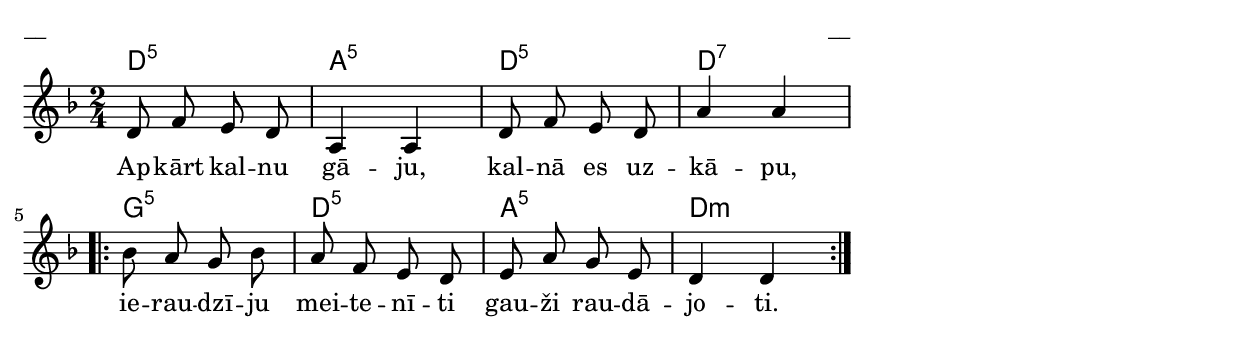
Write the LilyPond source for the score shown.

\version "2.13.16" 
%\header {
% title = "Apkārt kalnu gāju"
%}
%Austras dziesmu burtnīca
\paper {
line-width = 14\cm
left-margin = 0.4\cm
between-system-padding = 0.3\cm
between-system-space = 0.3\cm
}
\layout {
indent = #0
ragged-last = ##f
}

voiceA = \relative c' {
\clef "treble"
\key d \minor
\time 2/4
d8 f e d | a4 a4 | d8 f e d | a'4 a 
\repeat volta 2 {
bes8 a g bes | a8 f e d | e8 a g e | d4 d4 
}
}


lyricA = \lyricmode {
Ap -- kārt kal -- nu gā -- ju, kal -- nā es uz -- kā -- pu, 
ie -- rau -- dzī -- ju mei -- te -- nī -- ti gau -- ži rau -- dā -- jo -- ti. 
}



chordsA = \chordmode {
d2:m5 | a2:5 | d2:m5 | d2:7 
\repeat volta 2 { 
g2:m5 | d2:m5 | a2:5 | d2:m
}
}



fullScore = <<
\new ChordNames { \chordsA }
\new Staff {
<<
\new Voice = "voiceA" { \oneVoice \autoBeamOff \voiceA }
\lyricsto "voiceA" \new Lyrics \lyricA
>>
}
>>

\score {
\fullScore
\header { piece = "__" opus = "__" }
}
\markup { \with-color #(x11-color 'white) \sans \smaller "__" }
\score {
\unfoldRepeats
\fullScore
\midi {
\context { \Staff \remove "Staff_performer" }
\context { \Voice \consists "Staff_performer" }
}
}


